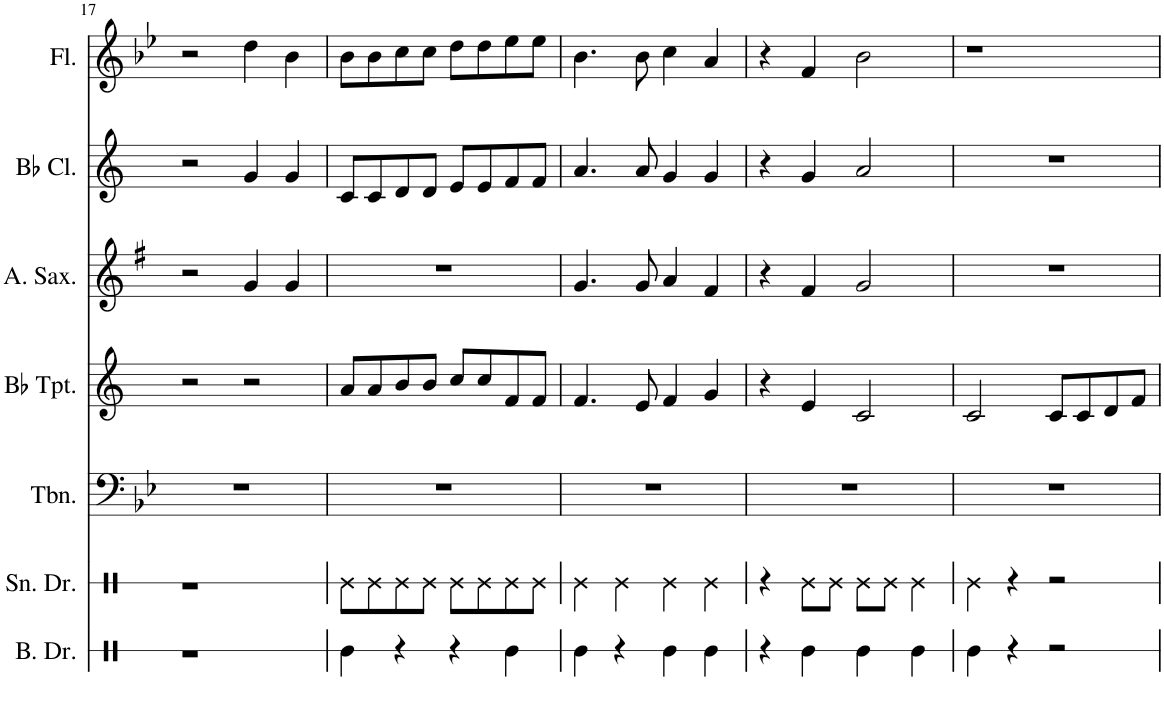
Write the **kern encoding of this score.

**kern	**kern	**kern	**kern	**kern	**kern	**kern
*part7	*part6	*part5	*part4	*part3	*part2	*part1
*staff7	*staff6	*staff5	*staff4	*staff3	*staff2	*staff1
*I"Bass Drum	*I"Snare Drum	*I"Trombone	*I"Bb Trumpet	*I"Alto Saxophone	*I"Bb Clarinet	*I"Flute
*I'B. Dr.	*I'Sn. Dr.	*I'Tbn.	*I'Bb Tpt.	*I'A. Sax.	*I'Bb Cl.	*I'Fl.
!!LO:PB:g=z
*clefX	*clefX	*clefF4	*clefG2	*clefG2	*clefG2	*clefG2
*	*	*	*Trd1c2	*Trd5c9	*Trd1c2	*
*k[]	*k[]	*k[b-e-]	*k[]	*k[f#]	*k[]	*k[b-e-]
*M4/4	*M4/4	*M4/4	*M4/4	*M4/4	*M4/4	*M4/4
=17	=17	=17	=17	=17	=17	=17
1r	1r	1r	2r	2r	2r	2r
.	.	.	2r	4g/	4g/	4dd\
.	.	.	.	4g/	4g/	4b-\
=18	=18	=18	=18	=18	=18	=18
4Re\	8Re\L	1r	8a/L	1r	8c/L	8b-\L
.	8Re\	.	8a/	.	8c/	8b-\
4r	8Re\	.	8b/	.	8d/	8cc\
.	8Re\J	.	8b/J	.	8d/J	8cc\J
4r	8Re\L	.	8cc/L	.	8e/L	8dd\L
.	8Re\	.	8cc/	.	8e/	8dd\
4Re\	8Re\	.	8f/	.	8f/	8ee-\
.	8Re\J	.	8f/J	.	8f/J	8ee-\J
=19	=19	=19	=19	=19	=19	=19
4Re\	4Re\	1r	4.f/	4.g/	4.a/	4.b-\
4r	4Re\	.	.	.	.	.
.	.	.	8e/	8g/	8a/	8b-\
4Re\	4Re\	.	4f/	4a/	4g/	4cc\
4Re\	4Re\	.	4g/	4f#/	4g/	4a/
=20	=20	=20	=20	=20	=20	=20
4r	4r	1r	4r	4r	4r	4r
4Re\	8Re\L	.	4e/	4f#/	4g/	4f/
.	8Re\J	.	.	.	.	.
4Re\	8Re\L	.	2c/	2g/	2a/	2b-\
.	8Re\J	.	.	.	.	.
4Re\	4Re\	.	.	.	.	.
=21	=21	=21	=21	=21	=21	=21
4Re\	4Re\	1r	2c/	1r	1r	1r
4r	4r	.	.	.	.	.
2r	2r	.	8c/L	.	.	.
.	.	.	8c/	.	.	.
.	.	.	8d/	.	.	.
.	.	.	8f/J	.	.	.
=	=	=	=	=	=	=
*-	*-	*-	*-	*-	*-	*-
